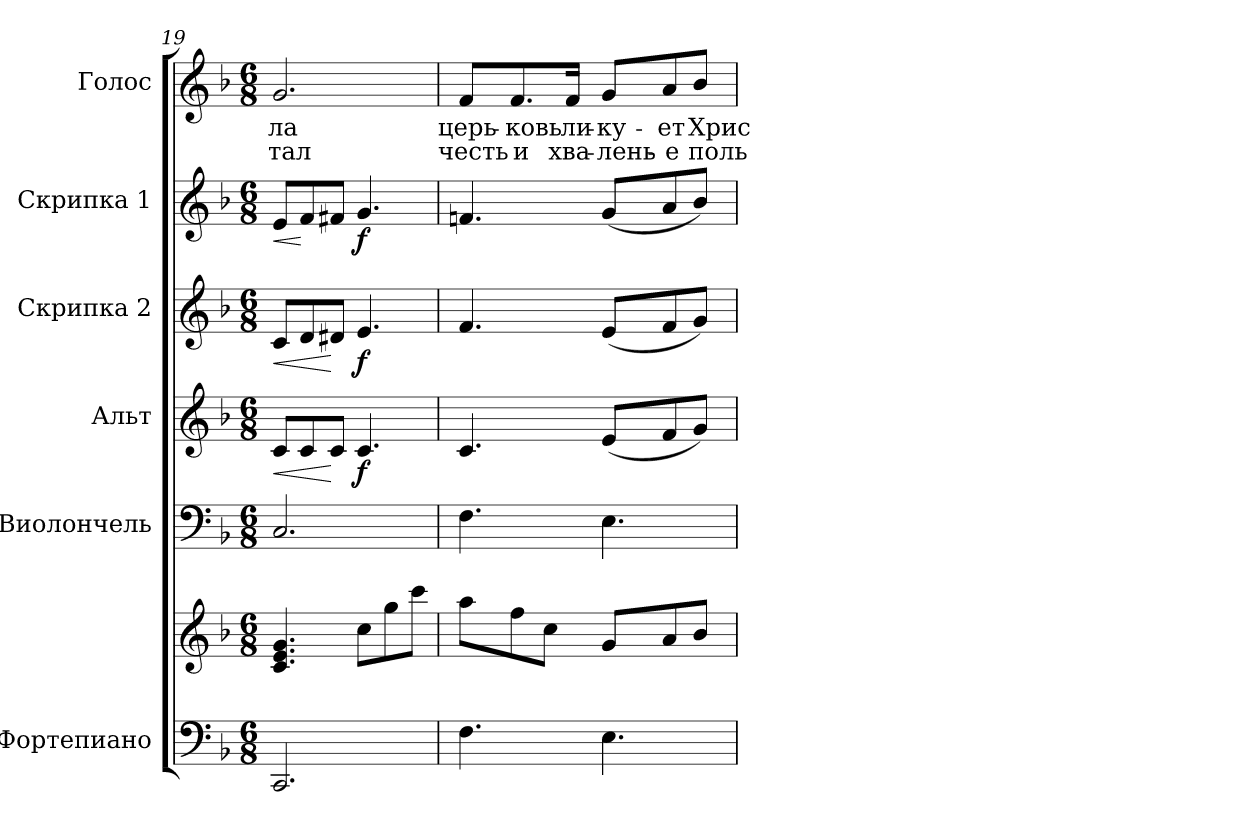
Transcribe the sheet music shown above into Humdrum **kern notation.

**kern	**kern	**kern	**kern	**dynam	**kern	**dynam	**kern	**dynam	**kern	**text	**text
*part6	*part6	*part5	*part4	*part4	*part3	*part3	*part2	*part2	*part1	*part1	*part1
*staff7	*staff6	*staff5	*staff4	*staff4	*staff3	*staff3	*staff2	*staff2	*staff1	*staff1	*staff1
*I"Фортепиано	*	*I"Виолончель	*I"Альт	*	*I"Скрипка 2	*	*I"Скрипка 1	*	*I"Голос	*	*
*clefF4	*clefG2	*clefF4	*clefG2	*	*clefG2	*	*clefG2	*	*clefG2	*	*
*k[b-]	*k[b-]	*k[b-]	*k[b-]	*	*k[b-]	*	*k[b-]	*	*k[b-]	*	*
*F:	*F:	*F:	*F:	*	*F:	*	*F:	*	*F:	*	*
*M6/8	*M6/8	*M6/8	*M6/8	*	*M6/8	*	*M6/8	*	*M6/8	*	*
=19	=19	=19	=19	=19	=19	=19	=19	=19	=19	=19	=19
!	!	!	!	!LO:HP:b	!	!LO:HP:b	!	!LO:HP:b	!	!	!
!	!	!	!	!	!	!	!	!	!	!LO:LY:b:color=#000000	!LO:LY:b:color=#000000
2.CCi/	4.ci/ 4.ei 4.gi	2.Ci/	8ci/L	<	8ci/L	<	8ei/L	<	2.gi/	-ла	-тал
.	.	.	8ci/	.	8di/	.	8fi/	[	.	.	.
.	.	.	8ci/J	[	8d#Xi/J	[	8f#Xi/J	.	.	.	.
.	8cci\L	.	4.ci/	f	4.ei/	f	4.gi/	f	.	.	.
.	8ggi\	.	.	.	.	.	.	.	.	.	.
.	8ccci\J	.	.	.	.	.	.	.	.	.	.
=20	=20	=20	=20	=20	=20	=20	=20	=20	=20	=20	=20
!	!	!	!	!	!	!	!	!	!	!LO:LY:b:color=#000000	!LO:LY:b:color=#000000
4.Fi\	8aai\L	4.Fi\	4.ci/	.	4.fi/	.	4.fni/	.	8fi/L	церь-	честь
!	!	!	!	!	!	!	!	!	!	!LO:LY:b:color=#000000	!LO:LY:b:color=#000000
.	8ffi\	.	.	.	.	.	.	.	8.fi/	-ковь	и
.	8cci\J	.	.	.	.	.	.	.	.	.	.
!	!	!	!	!	!	!	!	!	!	!LO:LY:b:color=#000000	!LO:LY:b:color=#000000
.	.	.	.	.	.	.	.	.	16fi/Jk	ли-	хва-
!	!	!	!	!	!	!	!	!	!	!LO:LY:b:color=#000000	!LO:LY:b:color=#000000
4.Ei\	8gi/L	4.Ei\	(8ei/L	.	(8ei/L	.	(8gi/L	.	8gi/L	-ку-	-лень-
!	!	!	!	!	!	!	!	!	!	!LO:LY:b:color=#000000	!LO:LY:b:color=#000000
.	8ai/	.	8fi/	.	8fi/	.	8ai/	.	8ai/	-ет	-е
!	!	!	!	!	!	!	!	!	!	!LO:LY:b:color=#000000	!LO:LY:b:color=#000000
.	8b-i/J	.	8gi/J)	.	8gi/J)	.	8b-i/J)	.	8b-i/J	Хрис-	поль-
=	=	=	=	=	=	=	=	=	=	=	=
*-	*-	*-	*-	*-	*-	*-	*-	*-	*-	*-	*-
